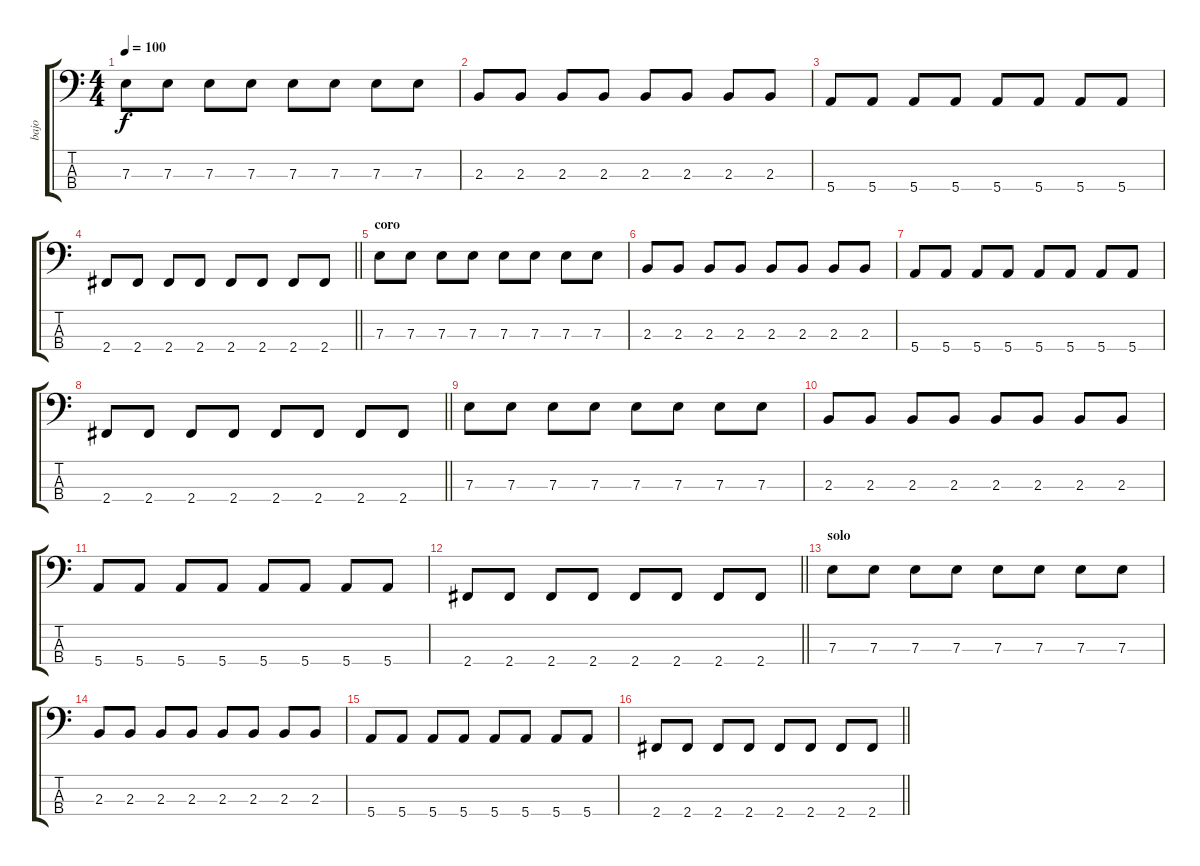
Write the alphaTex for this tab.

\track ("bajo" "bajo") {instrument electricbasspick}
\staff {score tabs}
\tuning (G2 D2 A1 E1) {hide}
\ts (4 4)
\tempo 100
\clef f4
\ks c
7.3.8{dy f} 7.3.8 7.3.8 7.3.8 7.3.8 7.3.8 7.3.8 7.3.8 |
2.3.8 2.3.8 2.3.8 2.3.8 2.3.8 2.3.8 2.3.8 2.3.8 |
5.4.8 5.4.8 5.4.8 5.4.8 5.4.8 5.4.8 5.4.8 5.4.8 |
\barLineRight lightlight
2.4.8 2.4.8 2.4.8 2.4.8 2.4.8 2.4.8 2.4.8 2.4.8 |
\section ("" "coro")
7.3.8 7.3.8 7.3.8 7.3.8 7.3.8 7.3.8 7.3.8 7.3.8 |
2.3.8 2.3.8 2.3.8 2.3.8 2.3.8 2.3.8 2.3.8 2.3.8 |
5.4.8 5.4.8 5.4.8 5.4.8 5.4.8 5.4.8 5.4.8 5.4.8 |
\barLineRight lightlight
2.4.8 2.4.8 2.4.8 2.4.8 2.4.8 2.4.8 2.4.8 2.4.8 |
7.3.8 7.3.8 7.3.8 7.3.8 7.3.8 7.3.8 7.3.8 7.3.8 |
2.3.8 2.3.8 2.3.8 2.3.8 2.3.8 2.3.8 2.3.8 2.3.8 |
5.4.8 5.4.8 5.4.8 5.4.8 5.4.8 5.4.8 5.4.8 5.4.8 |
\barLineRight lightlight
2.4.8 2.4.8 2.4.8 2.4.8 2.4.8 2.4.8 2.4.8 2.4.8 |
\section ("" "solo")
7.3.8 7.3.8 7.3.8 7.3.8 7.3.8 7.3.8 7.3.8 7.3.8 |
2.3.8 2.3.8 2.3.8 2.3.8 2.3.8 2.3.8 2.3.8 2.3.8 |
5.4.8 5.4.8 5.4.8 5.4.8 5.4.8 5.4.8 5.4.8 5.4.8 |
\barLineRight lightlight
2.4.8 2.4.8 2.4.8 2.4.8 2.4.8 2.4.8 2.4.8 2.4.8
